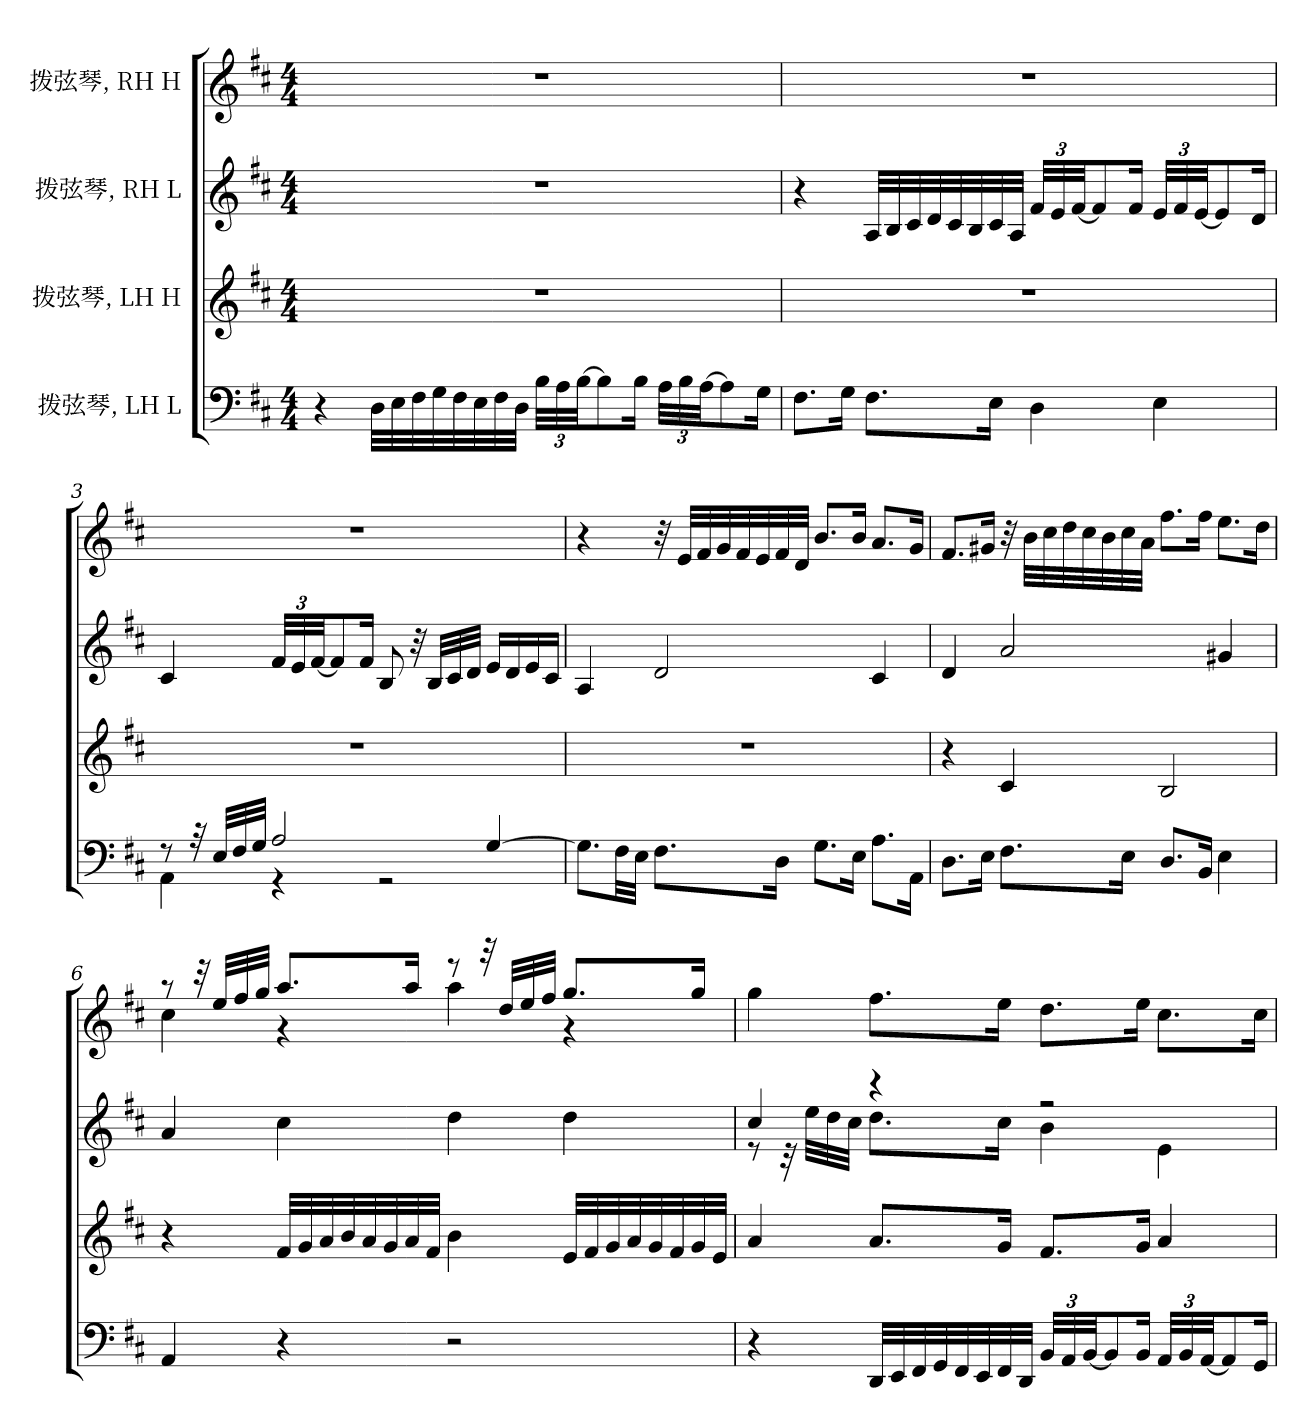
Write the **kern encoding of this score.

**kern	**kern	**kern	**kern
*part4	*part3	*part2	*part1
*staff4	*staff3	*staff2	*staff1
*I"拨弦琴, LH L	*I"拨弦琴, LH H	*I"拨弦琴, RH L	*I"拨弦琴, RH H
*clefF4	*clefG2	*clefG2	*clefG2
*k[f#c#]	*k[f#c#]	*k[f#c#]	*k[f#c#]
*M4/4	*M4/4	*M4/4	*M4/4
*MM65	*MM65	*MM65	*MM65
=1	=1	=1	=1
4r	1r	1r	1r
32D\LLL	.	.	.
32E\	.	.	.
32F#\	.	.	.
32G\	.	.	.
32F#\	.	.	.
32E\	.	.	.
32F#\	.	.	.
32D\JJJ	.	.	.
*Xbrackettup	*	*	*
48B\LLL	.	.	.
48A\	.	.	.
[48B\JJ	.	.	.
8B\]	.	.	.
16B\Jk	.	.	.
48A\LLL	.	.	.
48B\	.	.	.
[48A\JJ	.	.	.
8A\]	.	.	.
16G\Jk	.	.	.
!!LO:LB:g=z
=2	=2	=2	=2
8.F#\L	1r	4r	1r
16G\Jk	.	.	.
8.F#\L	.	32A/LLL	.
.	.	32B/	.
.	.	32c#/	.
.	.	32d/	.
.	.	32c#/	.
.	.	32B/	.
16E\Jk	.	32c#/	.
.	.	32A/JJJ	.
*	*	*Xbrackettup	*
4D\	.	48f#/LLL	.
.	.	48e/	.
.	.	[48f#/JJ	.
.	.	8f#/]	.
.	.	16f#/Jk	.
4E\	.	48e/LLL	.
.	.	48f#/	.
.	.	[48e/JJ	.
.	.	8e/]	.
.	.	16d/Jk	.
=3	=3	=3	=3
*^	*	*	*
8r	4AA\	1r	4c#/	1r
32r	.	.	.	.
32E/LLL	.	.	.	.
32F#/	.	.	.	.
32G/JJJ	.	.	.	.
2A/	4r	.	48f#/LLL	.
.	.	.	48e/	.
.	.	.	[48f#/JJ	.
.	.	.	8f#/]	.
.	.	.	16f#/Jk	.
.	2r	.	8B/	.
.	.	.	32r	.
.	.	.	32B/LLL	.
.	.	.	32c#/	.
.	.	.	32d/JJJ	.
[4G/	.	.	16e/LL	.
.	.	.	16d/	.
.	.	.	16e/	.
.	.	.	16c#/JJ	.
*v	*v	*	*	*
!!LO:LB:g=z
=4	=4	=4	=4
8.G\L]	1r	4A/	4r
32F#\LL	.	.	.
32E\JJJ	.	.	.
8.F#\L	.	2d/	32r
.	.	.	32e/LLL
.	.	.	32f#/
.	.	.	32g/
.	.	.	32f#/
.	.	.	32e/
16D\Jk	.	.	32f#/
.	.	.	32d/JJJ
8.G\L	.	.	8.b/L
16E\Jk	.	.	16b/Jk
8.A\L	.	4c#/	8.a/L
16AA\Jk	.	.	16g/Jk
=5	=5	=5	=5
8.D\L	4r	4d/	8.f#/L
16E\Jk	.	.	16g#X/Jk
8.F#\L	4c#/	2a/	32r
.	.	.	32b\LLL
.	.	.	32cc#\
.	.	.	32dd\
.	.	.	32cc#\
.	.	.	32b\
16E\Jk	.	.	32cc#\
.	.	.	32a\JJJ
8.D/L	2B/	.	8.ff#\L
16BB/Jk	.	.	16ff#\Jk
4E\	.	4g#X/	8.ee\L
.	.	.	16dd\Jk
!!LO:PB:g=z
=6	=6	=6	=6
*	*	*	*^
4AA/	4r	4a/	8r	4cc#\
.	.	.	32r	.
.	.	.	32ee/LLL	.
.	.	.	32ff#/	.
.	.	.	32gg/JJJ	.
4r	32f#/LLL	4cc#\	8.aa/L	4r
.	32g/	.	.	.
.	32a/	.	.	.
.	32b/	.	.	.
.	32a/	.	.	.
.	32g/	.	.	.
.	32a/	.	16aa/Jk	.
.	32f#/JJJ	.	.	.
2r	4b\	4dd\	8r	4aa\
.	.	.	32r	.
.	.	.	32dd/LLL	.
.	.	.	32ee/	.
.	.	.	32ff#/JJJ	.
.	32e/LLL	4dd\	8.gg/L	4r
.	32f#/	.	.	.
.	32g/	.	.	.
.	32a/	.	.	.
.	32g/	.	.	.
.	32f#/	.	.	.
.	32g/	.	16gg/Jk	.
.	32e/JJJ	.	.	.
*	*	*	*v	*v
!!LO:LB:g=z
=7	=7	=7	=7
*	*	*^	*
4r	4a/	4cc#/	8r	4gg\
.	.	.	32r	.
.	.	.	32ee\LLL	.
.	.	.	32dd\	.
.	.	.	32cc#\JJJ	.
32DD/LLL	8.a/L	4r	8.dd\L	8.ff#\L
32EE/	.	.	.	.
32FF#/	.	.	.	.
32GG/	.	.	.	.
32FF#/	.	.	.	.
32EE/	.	.	.	.
32FF#/	16g/Jk	.	16cc#\Jk	16ee\Jk
32DD/JJJ	.	.	.	.
48BB/LLL	8.f#/L	2r	4b\	8.dd\L
48AA/	.	.	.	.
[48BB/JJ	.	.	.	.
8BB/]	.	.	.	.
16BB/Jk	16g/Jk	.	.	16ee\Jk
48AA/LLL	4a/	.	4e\	8.cc#\L
48BB/	.	.	.	.
[48AA/JJ	.	.	.	.
8AA/]	.	.	.	.
16GG/Jk	.	.	.	16cc#\Jk
*	*	*v	*v	*
=	=	=	=
*-	*-	*-	*-
